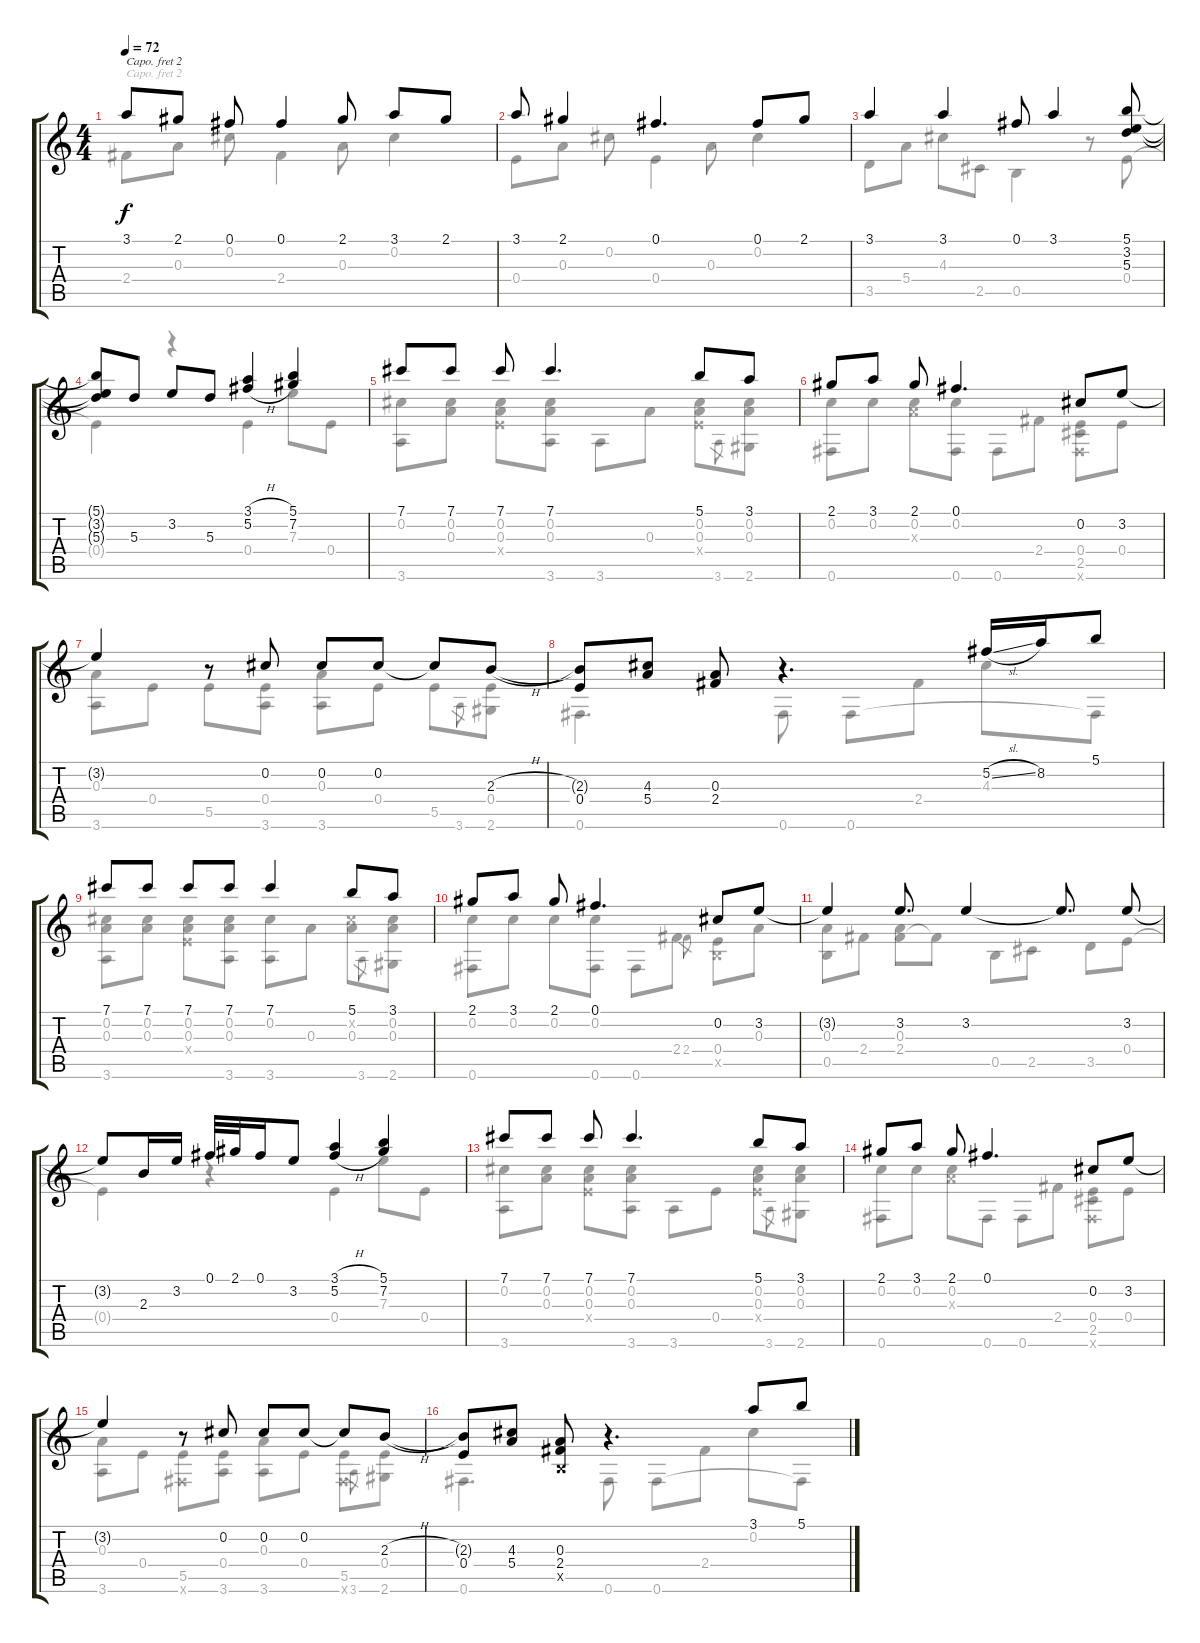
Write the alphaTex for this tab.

\track "" {instrument acousticguitarsteel}
\staff {score tabs}
\capo 2
\tuning (E4 B3 G3 D3 A2 E2) {hide}
\voice
\ts (4 4)
\tempo 72
\clef g2
\ks c
3.1.8{dy f} 2.1.8 0.1.8 0.1.4 2.1.8 3.1.8 2.1.8 |
3.1.8 2.1.4 0.1.4{d} 0.1.8 2.1.8 |
3.1.4 3.1.4 0.1.8 3.1.4 (5.1 3.2 5.3).8 |
(5.1{t} 3.2{t} 5.3{t}).8 5.3.8 3.2.8 5.3.8 (3.1{h} 5.2{h}).4 (5.1 7.2).4 |
7.1.8 7.1.8 7.1.8 7.1.4{d} 5.1.8 3.1.8 |
2.1.8 3.1.8 2.1.8 0.1.4{d} 0.2.8 3.2.8 |
3.2{t}.4 r.8 0.2.8 0.2.8 0.2.8 0.2{t}.8 2.3{h}.8 |
(2.3{t} 0.4).8 (4.3 5.4).8 (0.3 2.4).8 r.4{d} 5.2{sl}.16 8.2.16 5.1.8 |
7.1.8 7.1.8 7.1.8 7.1.8 7.1.4 5.1.8 3.1.8 |
2.1.8 3.1.8 2.1.8 0.1.4{d} 0.2.8 3.2.8 |
3.2{t}.4 3.2.8{d} 3.2.4 3.2{t}.8{d} 3.2.8 |
3.2{t}.8 2.3.16 3.2.16 0.1.32 2.1.32 0.1.16 3.2.8 (3.1{h} 5.2{h}).4 (5.1 7.2).4 |
7.1.8 7.1.8 7.1.8 7.1.4{d} 5.1.8 3.1.8 |
2.1.8 3.1.8 2.1.8 0.1.4{d} 0.2.8 3.2.8 |
3.2{t}.4 r.8 0.2.8 0.2.8 0.2.8 0.2{t}.8 2.3{h}.8 |
(2.3{t} 0.4).8 (4.3 5.4).8 (0.3 2.4 0.5{x}).8 r.4{d} 3.1.8 5.1.8
\voice
\clef g2
\ottava regular
\simile none
\ks c
2.4.8{dy f} 0.3.8 0.2.8 2.4.4 0.3.8 0.2.4 |
0.4.8 0.3.8 0.2.8 0.4.4 0.3.8 0.2.4 |
3.5.8 5.4.8 4.3.8 2.5.8 0.5.4 r.8 0.4.8 |
0.4{t}.4 r.4 0.4.4 7.3.8 0.4.8 |
(0.2 3.6).8 (0.2 0.3).8 (0.2 0.3 0.4{x}).8 (0.2 0.3 3.6).8 3.6.8 0.3.8 (0.2 0.3 0.4{x}).8 3.6.8{gr} (0.2 0.3 2.6).8 |
(0.2 0.6).8 0.2.8 (0.2 0.3{x}).8 (0.2 0.6).8 0.6.8 2.4.8 (0.4 2.5 0.6{x}).8 0.4.8 |
(0.3 3.6).8 0.4.8 5.5.8 (0.4 3.6).8 (0.3 3.6).8 0.4.8 5.5.8 3.6.8{gr} (0.4 2.6).8 |
0.6.4{d} 0.6.8 0.6.8 2.4.8 4.3.8 0.6{t}.8 |
(0.2 0.3 3.6).8 (0.2 0.3).8 (0.2 0.3 0.4{x}).8 (0.2 0.3 3.6).8 (0.2 3.6).8 0.3.8 (0.2{x} 0.3).8 3.6.8{gr} (0.2 0.3 2.6).8 |
(0.2 0.6).8 0.2.8 0.2.8 (0.2 0.6).8 0.6.8 2.4.8 2.4.8{gr} (0.4 0.5{x}).8 0.3.8 |
(0.3 0.5).8 2.4.8 (0.3 2.4).8 2.4{t}.8 0.5.8 2.5.8 3.5.8 0.4.8 |
0.4{t}.4 r.4 0.4.4 7.3.8 0.4.8 |
(0.2 3.6).8 (0.2 0.3).8 (0.2 0.3 0.4{x}).8 (0.2 0.3 3.6).8 3.6.8 0.4.8 (0.2 0.3 0.4{x}).8 3.6.8{gr} (0.2 0.3 2.6).8 |
(0.2 0.6).8 0.2.8 (0.2 0.3{x}).8 0.6.8 0.6.8 2.4.8 (0.4 2.5 0.6{x}).8 0.4.8 |
(0.3 3.6).8 0.4.8 (5.5 0.6{x}).8 (0.4 3.6).8 (0.3 3.6).8 0.4.8 (5.5 0.6{x}).8 3.6.8{gr} (0.4 2.6).8 |
0.6.4{d} 0.6.8 0.6.8 2.4.8 0.2.8 0.6{t}.8
